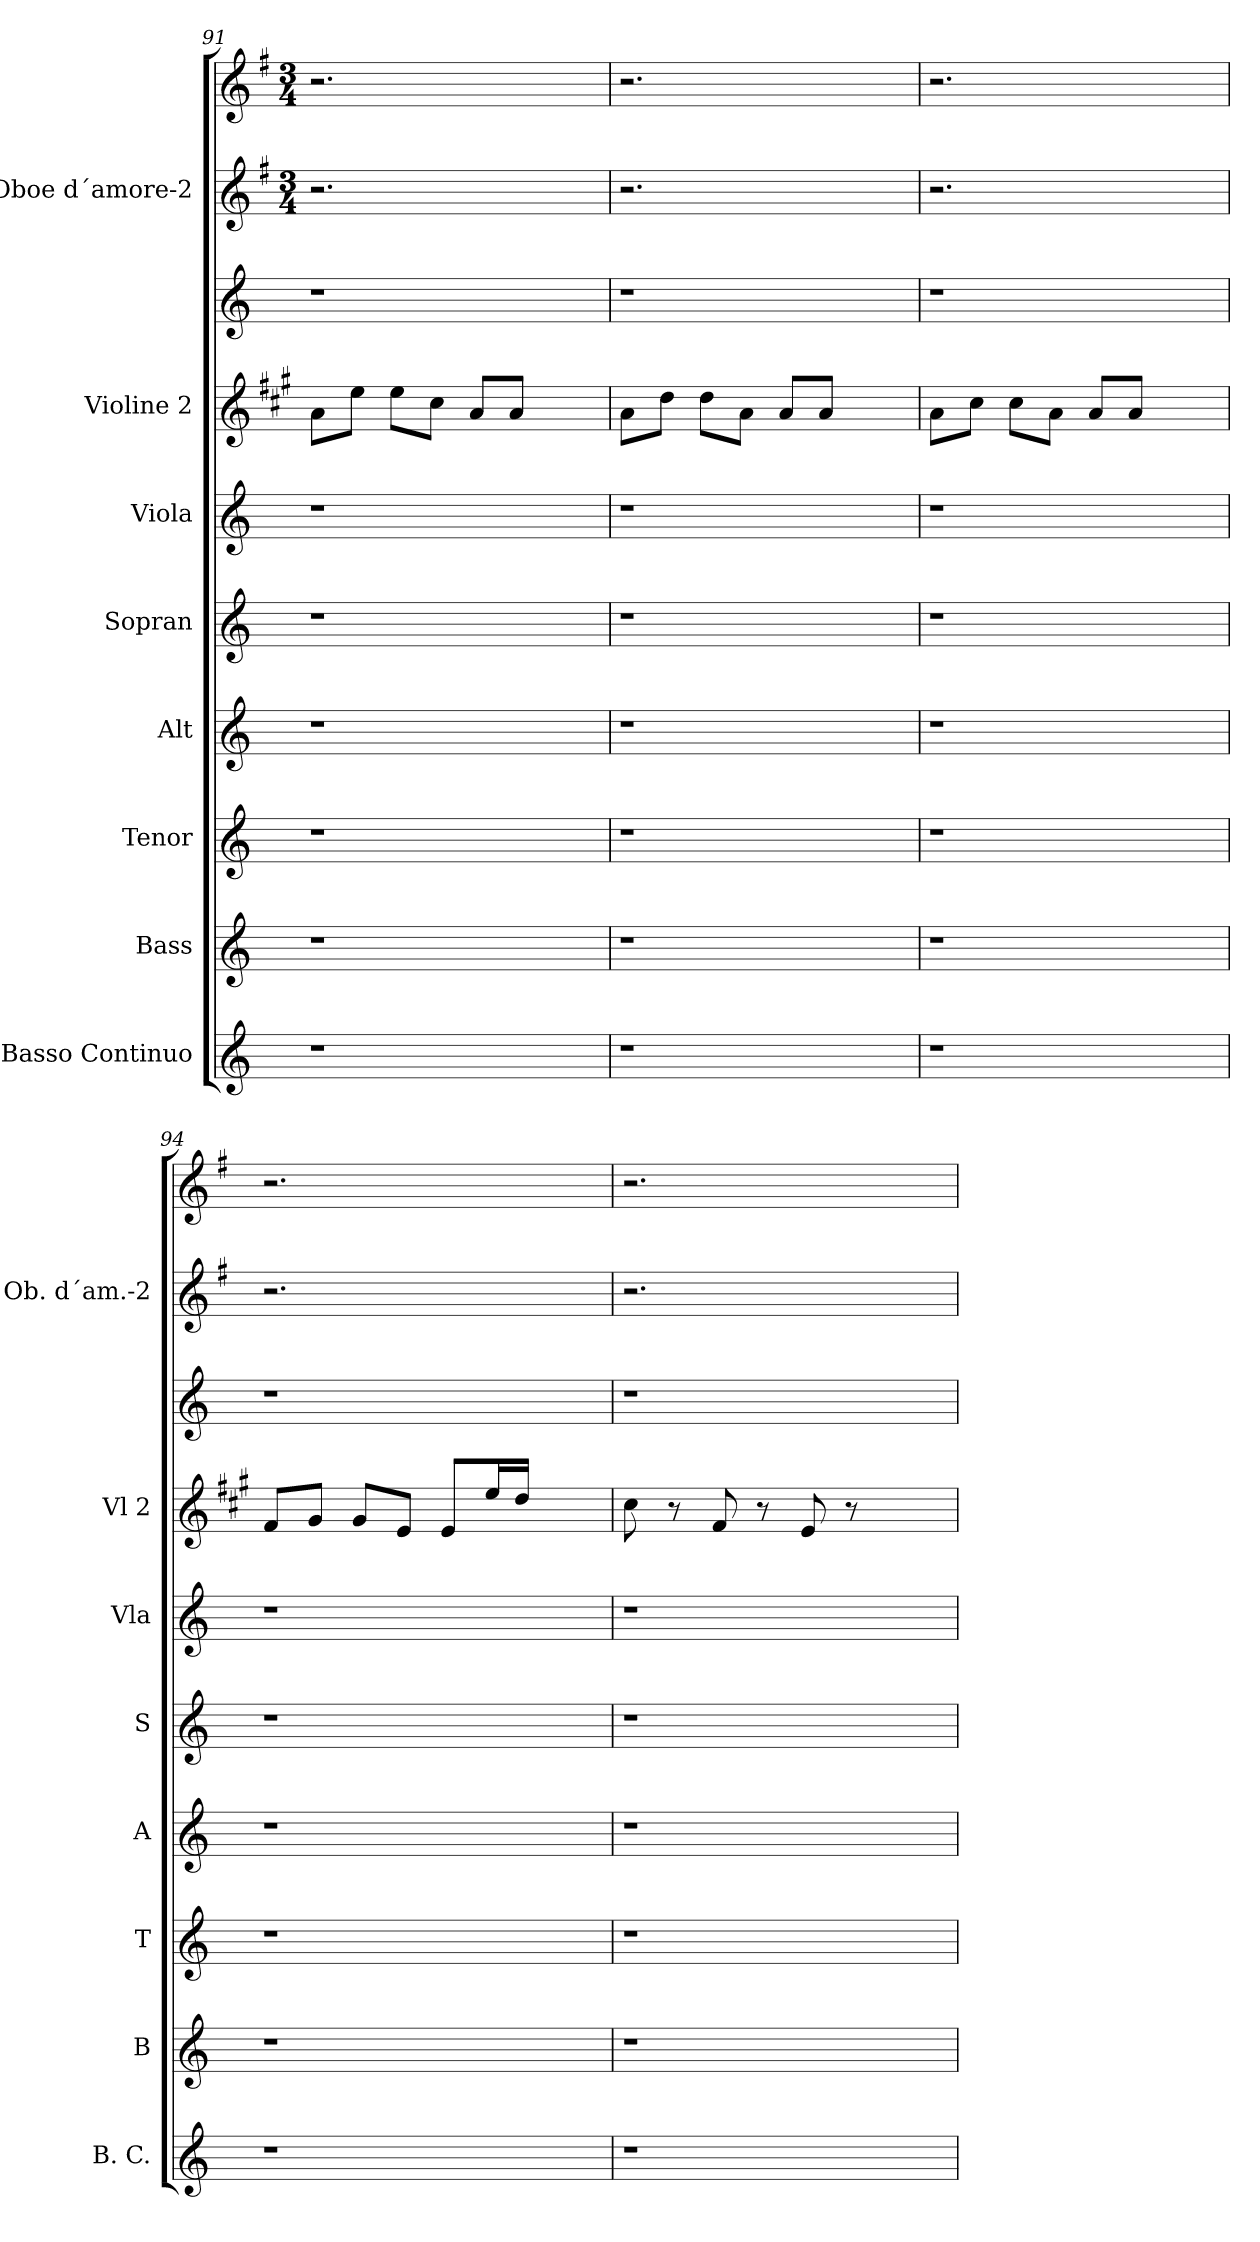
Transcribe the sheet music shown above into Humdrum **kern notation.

**kern	**kern	**kern	**kern	**kern	**kern	**kern	**kern	**kern	**kern
*part8	*part7	*part6	*part5	*part4	*part3	*part2	*part2	*part1	*part1
*staff10	*staff9	*staff8	*staff7	*staff6	*staff5	*staff4	*staff3	*staff2	*staff1
*I"Basso Continuo	*I"Bass	*I"Tenor	*I"Alt	*I"Sopran	*I"Viola	*I"Violine 2	*	*I"Oboe d´amore-2	*
*I'B. C.	*I'B	*I'T	*I'A	*I'S	*I'Vla	*I'Vl 2	*	*I'Ob. d´am.-2	*
*clefG2	*clefG2	*clefG2	*clefG2	*clefG2	*clefG2	*clefG2	*clefG2	*clefG2	*clefG2
*	*	*	*	*	*	*	*	*ITrd4c7	*ITrd4c7
*k[]	*k[]	*k[]	*k[]	*k[]	*k[]	*k[f#c#g#]	*	*k[]	*k[]
*	*	*	*	*	*	*	*	*M3/4	*M3/4
=91	=91	=91	=91	=91	=91	=91	=91	=91	=91
1r	1r	1r	1r	1r	1r	8a\L	1r	2.r	2.r
.	.	.	.	.	.	8ee\J	.	.	.
.	.	.	.	.	.	8ee\L	.	.	.
.	.	.	.	.	.	8cc#\J	.	.	.
.	.	.	.	.	.	8a/L	.	.	.
.	.	.	.	.	.	8a/J	.	.	.
.	.	.	.	.	.	4ryy	.	4ryy	4ryy
!!LO:PB:g=z
=92	=92	=92	=92	=92	=92	=92	=92	=92	=92
1r	1r	1r	1r	1r	1r	8a\L	1r	2.r	2.r
.	.	.	.	.	.	8dd\J	.	.	.
.	.	.	.	.	.	8dd\L	.	.	.
.	.	.	.	.	.	8a\J	.	.	.
.	.	.	.	.	.	8a/L	.	.	.
.	.	.	.	.	.	8a/J	.	.	.
.	.	.	.	.	.	4ryy	.	4ryy	4ryy
=93	=93	=93	=93	=93	=93	=93	=93	=93	=93
1r	1r	1r	1r	1r	1r	8a\L	1r	2.r	2.r
.	.	.	.	.	.	8cc#\J	.	.	.
.	.	.	.	.	.	8cc#\L	.	.	.
.	.	.	.	.	.	8a\J	.	.	.
.	.	.	.	.	.	8a/L	.	.	.
.	.	.	.	.	.	8a/J	.	.	.
.	.	.	.	.	.	4ryy	.	4ryy	4ryy
=94	=94	=94	=94	=94	=94	=94	=94	=94	=94
1r	1r	1r	1r	1r	1r	8f#/L	1r	2.r	2.r
.	.	.	.	.	.	8g#/J	.	.	.
.	.	.	.	.	.	8g#/L	.	.	.
.	.	.	.	.	.	8e/J	.	.	.
.	.	.	.	.	.	8e/L	.	.	.
.	.	.	.	.	.	16ee/L	.	.	.
.	.	.	.	.	.	16dd/JJ	.	.	.
.	.	.	.	.	.	4ryy	.	4ryy	4ryy
=95	=95	=95	=95	=95	=95	=95	=95	=95	=95
1r	1r	1r	1r	1r	1r	8cc#\	1r	2.r	2.r
.	.	.	.	.	.	8r	.	.	.
.	.	.	.	.	.	8f#/	.	.	.
.	.	.	.	.	.	8r	.	.	.
.	.	.	.	.	.	8e/	.	.	.
.	.	.	.	.	.	8r	.	.	.
.	.	.	.	.	.	4ryy	.	4ryy	4ryy
=	=	=	=	=	=	=	=	=	=
*-	*-	*-	*-	*-	*-	*-	*-	*-	*-
